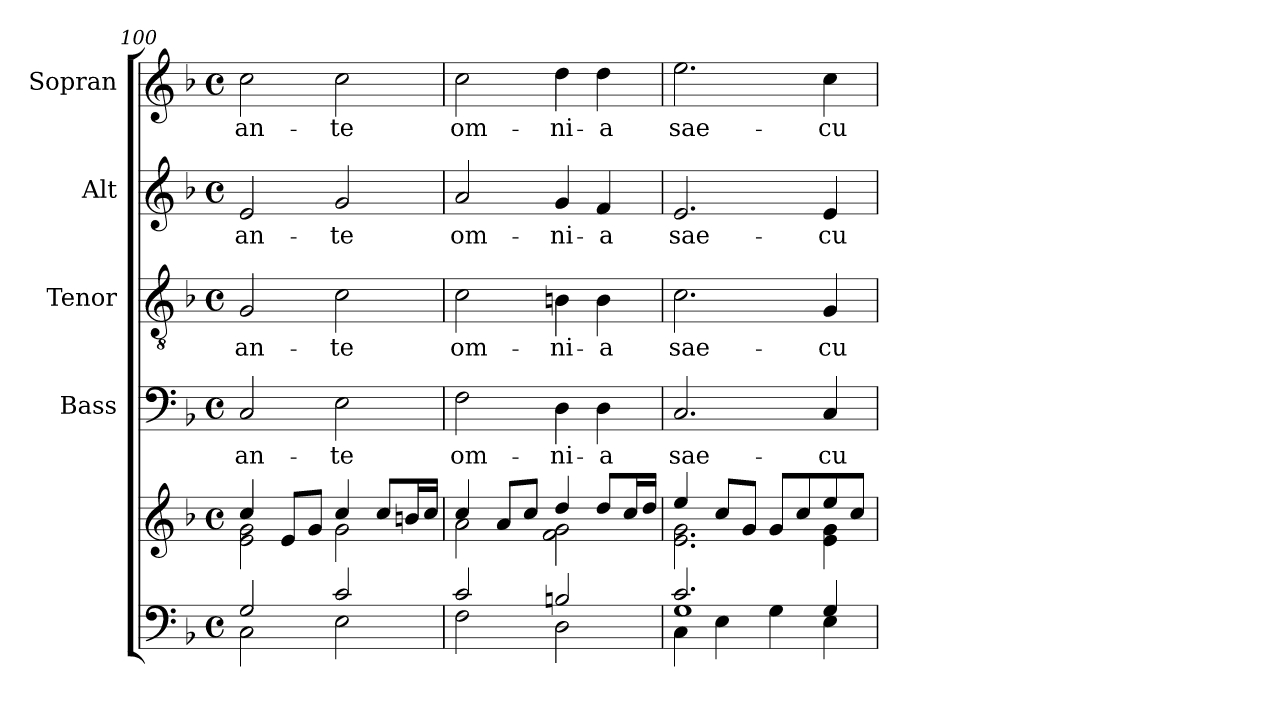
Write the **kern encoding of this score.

**kern	**kern	**kern	**text	**kern	**text	**kern	**text	**kern	**text
*part5	*part5	*part4	*part4	*part3	*part3	*part2	*part2	*part1	*part1
*staff6	*staff5	*staff4	*staff4	*staff3	*staff3	*staff2	*staff2	*staff1	*staff1
*	*	*I"Bass	*	*I"Tenor	*	*I"Alt	*	*I"Sopran	*
*	*	*I'B.	*	*I'T.	*	*I'A.	*	*I'S.	*
*clefF4	*clefG2	*clefF4	*	*clefGv2	*	*clefG2	*	*clefG2	*
*k[b-]	*k[b-]	*k[b-]	*	*k[b-]	*	*k[b-]	*	*k[b-]	*
*F:	*F:	*F:	*	*F:	*	*F:	*	*F:	*
*M4/4	*M4/4	*M4/4	*	*M4/4	*	*M4/4	*	*M4/4	*
*met(c)	*met(c)	*met(c)	*	*met(c)	*	*met(c)	*	*met(c)	*
=100	=100	=100	=100	=100	=100	=100	=100	=100	=100
*^	*^	*	*	*	*	*	*	*	*
!	!	!	!	!	!LO:LY:b	!	!LO:LY:b	!	!LO:LY:b	!	!LO:LY:b
2G/	2C\	4cc/	2e\ 2g\	2C/	an-	2G/	an-	2e/	an-	2cc\	an-
.	.	8e/L	.	.	.	.	.	.	.	.	.
.	.	8g/J	.	.	.	.	.	.	.	.	.
!	!	!	!	!	!LO:LY:b	!	!LO:LY:b	!	!LO:LY:b	!	!LO:LY:b
2c/	2E\	4cc/	2g\	2E\	-te	2c\	-te	2g/	-te	2cc\	-te
.	.	8cc/L	.	.	.	.	.	.	.	.	.
.	.	16bn/L	.	.	.	.	.	.	.	.	.
.	.	16cc/JJ	.	.	.	.	.	.	.	.	.
=101	=101	=101	=101	=101	=101	=101	=101	=101	=101	=101	=101
!	!	!	!	!	!LO:LY:b	!	!LO:LY:b	!	!LO:LY:b	!	!LO:LY:b
2c/	2F\	4cc/	2a\	2F\	om-	2c\	om-	2a/	om-	2cc\	om-
.	.	8a/L	.	.	.	.	.	.	.	.	.
.	.	8cc/J	.	.	.	.	.	.	.	.	.
!	!	!	!	!	!LO:LY:b	!	!LO:LY:b	!	!LO:LY:b	!	!LO:LY:b
2Bn/	2D\	4dd/	2f\ 2g\	4D\	-ni-	4Bn\	-ni-	4g/	-ni-	4dd\	-ni-
!	!	!	!	!	!LO:LY:b	!	!LO:LY:b	!	!LO:LY:b	!	!LO:LY:b
.	.	8dd/L	.	4D\	-a	4B\	-a	4f/	-a	4dd\	-a
.	.	16cc/L	.	.	.	.	.	.	.	.	.
.	.	16dd/JJ	.	.	.	.	.	.	.	.	.
=102	=102	=102	=102	=102	=102	=102	=102	=102	=102	=102	=102
*	*^	*	*	*	*	*	*	*	*	*	*
!	!	!	!	!	!	!LO:LY:b	!	!LO:LY:b	!	!LO:LY:b	!	!LO:LY:b
2.c/	4C\	1G	4ee/	2.e\ 2.g\	2.C/	sae-	2.c\	sae-	2.e/	sae-	2.ee\	sae-
.	4E\	.	8cc/L	.	.	.	.	.	.	.	.	.
.	.	.	8g/J	.	.	.	.	.	.	.	.	.
.	4G\	.	8g/L	.	.	.	.	.	.	.	.	.
.	.	.	8cc/	.	.	.	.	.	.	.	.	.
!	!	!	!	!	!	!LO:LY:b	!	!LO:LY:b	!	!LO:LY:b	!	!LO:LY:b
4G/	4E\	.	8ee/	4e\ 4g\	4C/	-cu-	4G/	-cu-	4e/	-cu-	4cc\	-cu-
.	.	.	8cc/J	.	.	.	.	.	.	.	.	.
*v	*v	*v	*	*	*	*	*	*	*	*	*	*
*	*v	*v	*	*	*	*	*	*	*	*
=	=	=	=	=	=	=	=	=	=
*-	*-	*-	*-	*-	*-	*-	*-	*-	*-
